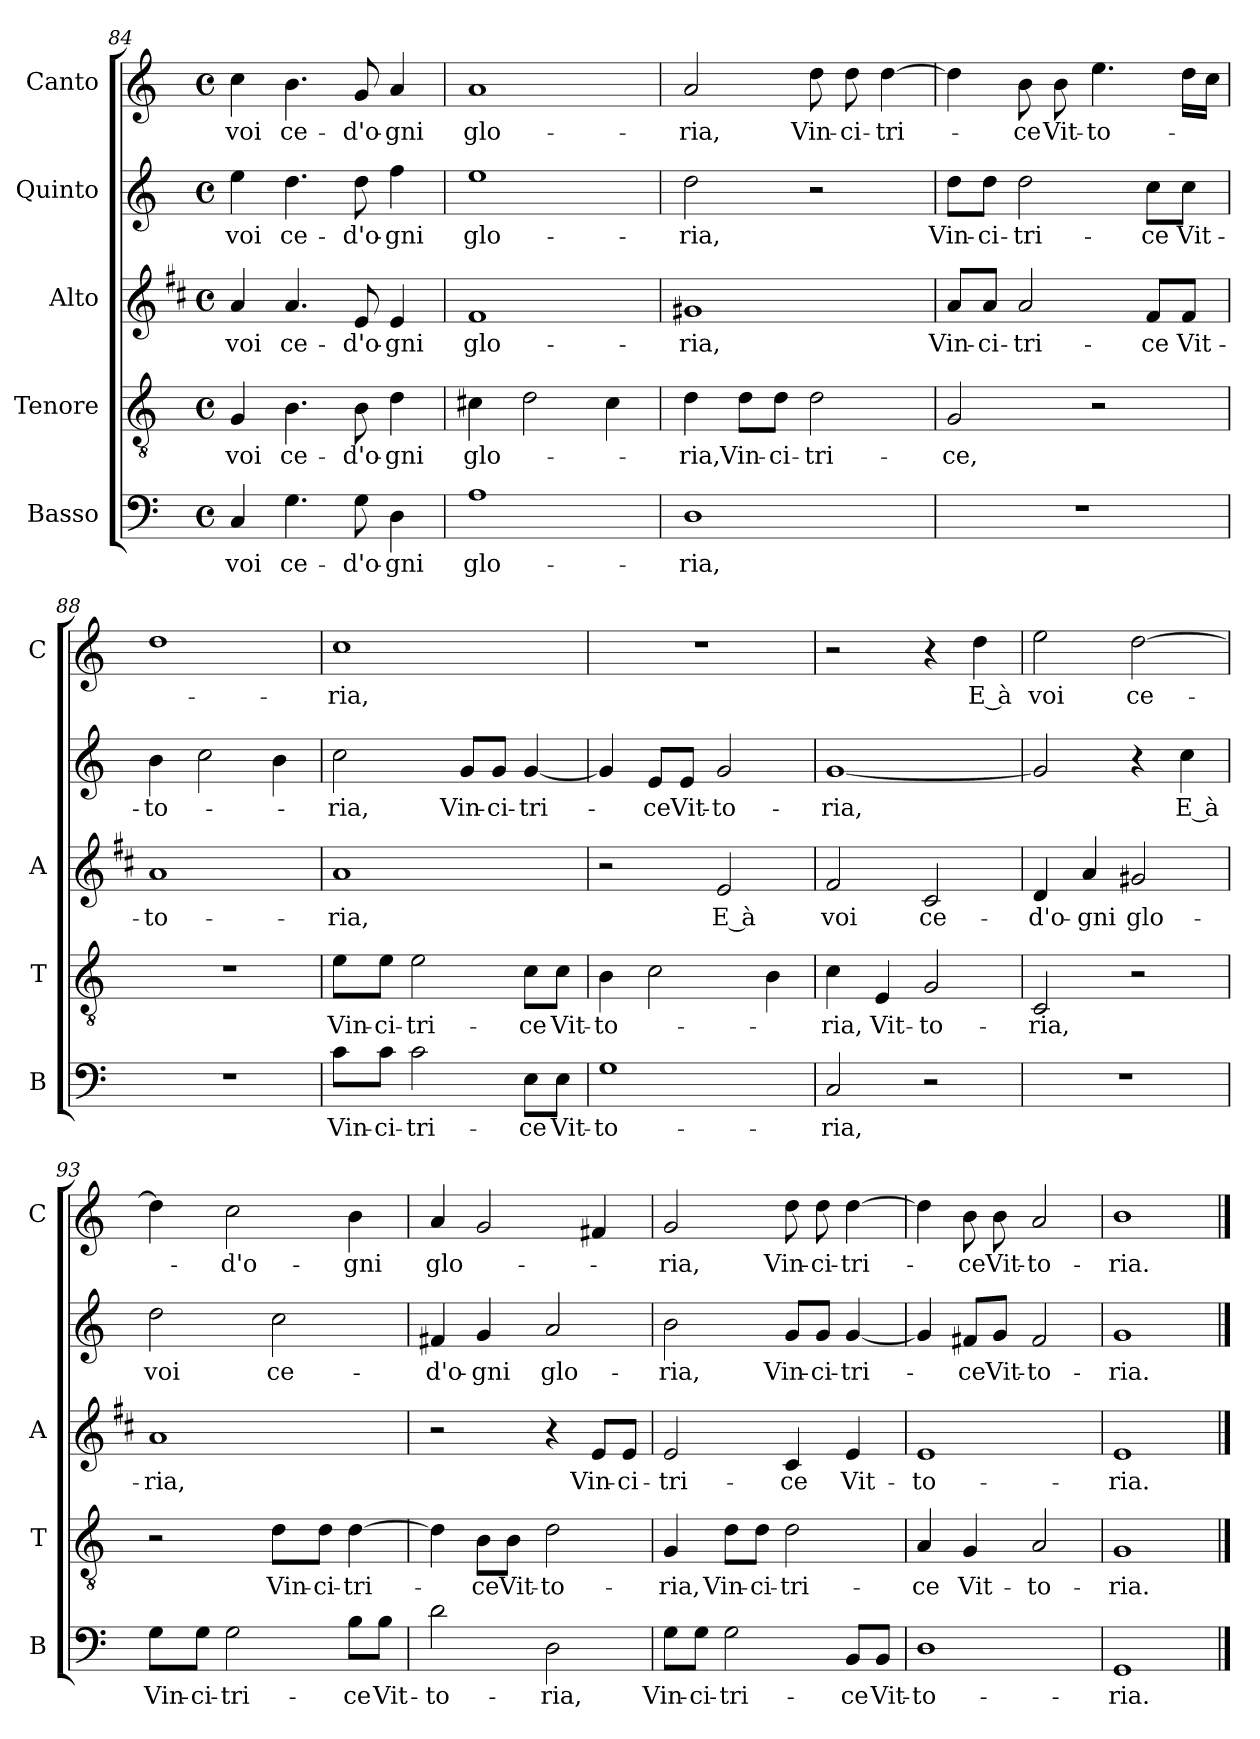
**kern	**text	**kern	**text	**kern	**text	**kern	**text	**kern	**text
*part5	*part5	*part4	*part4	*part3	*part3	*part2	*part2	*part1	*part1
*staff5	*staff5	*staff4	*staff4	*staff3	*staff3	*staff2	*staff2	*staff1	*staff1
*I"Basso	*	*I"Tenore	*	*I"Alto	*	*I"Quinto	*	*I"Canto	*
*I'B	*	*I'T	*	*I'A	*	*	*	*I'C	*
*clefF4	*	*clefGv2	*	*clefG2	*	*clefG2	*	*clefG2	*
*	*	*	*	*ITrd1c2	*	*	*	*	*
*k[]	*	*k[]	*	*k[]	*	*k[]	*	*k[]	*
*C:	*	*C:	*	*C:	*	*C:	*	*C:	*
*M4/4	*	*M4/4	*	*M4/4	*	*M4/4	*	*M4/4	*
*met(c)	*	*met(c)	*	*met(c)	*	*met(c)	*	*met(c)	*
=84	=84	=84	=84	=84	=84	=84	=84	=84	=84
!	!LO:LY:b	!	!LO:LY:b	!	!LO:LY:b	!	!LO:LY:b	!	!LO:LY:b
4C/	voi	4G/	voi	4g/	voi	4ee\	voi	4cc\	voi
!	!LO:LY:b	!	!LO:LY:b	!	!LO:LY:b	!	!LO:LY:b	!	!LO:LY:b
4.G\	ce-	4.B\	ce-	4.g/	ce-	4.dd\	ce-	4.b\	ce-
!	!LO:LY:b	!	!LO:LY:b	!	!LO:LY:b	!	!LO:LY:b	!	!LO:LY:b
8G\	-d'o-	8B\	-d'o-	8d/	-d'o-	8dd\	-d'o-	8g/	-d'o-
!	!LO:LY:b	!	!LO:LY:b	!	!LO:LY:b	!	!LO:LY:b	!	!LO:LY:b
4D\	-gni	4d\	-gni	4d/	-gni	4ff\	-gni	4a/	-gni
=85	=85	=85	=85	=85	=85	=85	=85	=85	=85
!	!LO:LY:b	!	!LO:LY:b	!	!LO:LY:b	!	!LO:LY:b	!	!LO:LY:b
1A	glo-	4c#X\	glo-	1e	glo-	1ee	glo-	1a	glo-
.	.	2d\	.	.	.	.	.	.	.
.	.	4c#\	.	.	.	.	.	.	.
!!LO:PB:g=z
=86	=86	=86	=86	=86	=86	=86	=86	=86	=86
!	!LO:LY:b	!	!LO:LY:b	!	!LO:LY:b	!	!LO:LY:b	!	!LO:LY:b
1D	-ria,	4d\	-ria,	1f#X	-ria,	2dd\	-ria,	2a/	-ria,
!	!	!	!LO:LY:b	!	!	!	!	!	!
.	.	8d\L	Vin-	.	.	.	.	.	.
!	!	!	!LO:LY:b	!	!	!	!	!	!
.	.	8d\J	-ci-	.	.	.	.	.	.
!	!	!	!LO:LY:b	!	!	!	!	!	!LO:LY:b
.	.	2d\	-tri-	.	.	2r	.	8dd\	Vin-
!	!	!	!	!	!	!	!	!	!LO:LY:b
.	.	.	.	.	.	.	.	8dd\	-ci-
!	!	!	!	!	!	!	!	!	!LO:LY:b
.	.	.	.	.	.	.	.	[4dd\	-tri-
=87	=87	=87	=87	=87	=87	=87	=87	=87	=87
!	!	!	!LO:LY:b	!	!LO:LY:b	!	!LO:LY:b	!	!
1r	.	2G/	-ce,	8g/L	Vin-	8dd\L	Vin-	4dd\]	.
!	!	!	!	!	!LO:LY:b	!	!LO:LY:b	!	!
.	.	.	.	8g/J	-ci-	8dd\J	-ci-	.	.
!	!	!	!	!	!LO:LY:b	!	!LO:LY:b	!	!LO:LY:b
.	.	.	.	2g/	-tri-	2dd\	-tri-	8b\	-ce
!	!	!	!	!	!	!	!	!	!LO:LY:b
.	.	.	.	.	.	.	.	8b\	Vit-
!	!	!	!	!	!	!	!	!	!LO:LY:b
.	.	2r	.	.	.	.	.	4.ee\	-to-
!	!	!	!	!	!LO:LY:b	!	!LO:LY:b	!	!
.	.	.	.	8e/L	-ce	8cc\L	-ce	.	.
!	!	!	!	!	!LO:LY:b	!	!LO:LY:b	!	!
.	.	.	.	8e/J	Vit-	8cc\J	Vit-	16dd\LL	.
.	.	.	.	.	.	.	.	16cc\JJ	.
=88	=88	=88	=88	=88	=88	=88	=88	=88	=88
!	!	!	!	!	!LO:LY:b	!	!LO:LY:b	!	!
1r	.	1r	.	1g	-to-	4b\	-to-	1dd	.
.	.	.	.	.	.	2cc\	.	.	.
.	.	.	.	.	.	4b\	.	.	.
=89	=89	=89	=89	=89	=89	=89	=89	=89	=89
!	!LO:LY:b	!	!LO:LY:b	!	!LO:LY:b	!	!LO:LY:b	!	!LO:LY:b
8c\L	Vin-	8e\L	Vin-	1g	-ria,	2cc\	-ria,	1cc	-ria,
!	!LO:LY:b	!	!LO:LY:b	!	!	!	!	!	!
8c\J	-ci-	8e\J	-ci-	.	.	.	.	.	.
!	!LO:LY:b	!	!LO:LY:b	!	!	!	!	!	!
2c\	-tri-	2e\	-tri-	.	.	.	.	.	.
!	!	!	!	!	!	!	!LO:LY:b	!	!
.	.	.	.	.	.	8g/L	Vin-	.	.
!	!	!	!	!	!	!	!LO:LY:b	!	!
.	.	.	.	.	.	8g/J	-ci-	.	.
!	!LO:LY:b	!	!LO:LY:b	!	!	!	!LO:LY:b	!	!
8E\L	-ce	8c\L	-ce	.	.	[4g/	-tri-	.	.
!	!LO:LY:b	!	!LO:LY:b	!	!	!	!	!	!
8E\J	Vit-	8c\J	Vit-	.	.	.	.	.	.
=90	=90	=90	=90	=90	=90	=90	=90	=90	=90
!	!LO:LY:b	!	!LO:LY:b	!	!	!	!	!	!
1G	-to-	4B\	-to-	2r	.	4g/]	.	1r	.
!	!	!	!	!	!	!	!LO:LY:b	!	!
.	.	2c\	.	.	.	8e/L	-ce	.	.
!	!	!	!	!	!	!	!LO:LY:b	!	!
.	.	.	.	.	.	8e/J	Vit-	.	.
!	!	!	!	!	!LO:LY:b	!	!LO:LY:b	!	!
.	.	.	.	2d/	E à	2g/	-to-	.	.
.	.	4B\	.	.	.	.	.	.	.
=91	=91	=91	=91	=91	=91	=91	=91	=91	=91
!	!LO:LY:b	!	!LO:LY:b	!	!LO:LY:b	!	!LO:LY:b	!	!
2C/	-ria,	4c\	-ria,	2e/	voi	[1g	-ria,	2r	.
!	!	!	!LO:LY:b	!	!	!	!	!	!
.	.	4E/	Vit-	.	.	.	.	.	.
!	!	!	!LO:LY:b	!	!LO:LY:b	!	!	!	!
2r	.	2G/	-to-	2B/	ce-	.	.	4r	.
!	!	!	!	!	!	!	!	!	!LO:LY:b
.	.	.	.	.	.	.	.	4dd\	E à
!!LO:LB:g=z
=92	=92	=92	=92	=92	=92	=92	=92	=92	=92
!	!	!	!LO:LY:b	!	!LO:LY:b	!	!	!	!LO:LY:b
1r	.	2C/	-ria,	4c/	-d'o-	2g/]	.	2ee\	voi
!	!	!	!	!	!LO:LY:b	!	!	!	!
.	.	.	.	4g/	-gni	.	.	.	.
!	!	!	!	!	!LO:LY:b	!	!	!	!LO:LY:b
.	.	2r	.	2f#X/	glo-	4r	.	[2dd\	ce-
!	!	!	!	!	!	!	!LO:LY:b	!	!
.	.	.	.	.	.	4cc\	E à	.	.
=93	=93	=93	=93	=93	=93	=93	=93	=93	=93
!	!LO:LY:b	!	!	!	!LO:LY:b	!	!LO:LY:b	!	!
8G\L	Vin-	2r	.	1g	-ria,	2dd\	voi	4dd\]	.
!	!LO:LY:b	!	!	!	!	!	!	!	!
8G\J	-ci-	.	.	.	.	.	.	.	.
!	!LO:LY:b	!	!	!	!	!	!	!	!LO:LY:b
2G\	-tri-	.	.	.	.	.	.	2cc\	-d'o-
!	!	!	!LO:LY:b	!	!	!	!LO:LY:b	!	!
.	.	8d\L	Vin-	.	.	2cc\	ce-	.	.
!	!	!	!LO:LY:b	!	!	!	!	!	!
.	.	8d\J	-ci-	.	.	.	.	.	.
!	!LO:LY:b	!	!LO:LY:b	!	!	!	!	!	!LO:LY:b
8B\L	-ce	[4d\	-tri-	.	.	.	.	4b\	-gni
!	!LO:LY:b	!	!	!	!	!	!	!	!
8B\J	Vit-	.	.	.	.	.	.	.	.
=94	=94	=94	=94	=94	=94	=94	=94	=94	=94
!	!LO:LY:b	!	!	!	!	!	!LO:LY:b	!	!LO:LY:b
2d\	-to-	4d\]	.	2r	.	4f#X/	-d'o-	4a/	glo-
!	!	!	!LO:LY:b	!	!	!	!LO:LY:b	!	!
.	.	8B\L	-ce	.	.	4g/	-gni	2g/	.
!	!	!	!LO:LY:b	!	!	!	!	!	!
.	.	8B\J	Vit-	.	.	.	.	.	.
!	!LO:LY:b	!	!LO:LY:b	!	!	!	!LO:LY:b	!	!
2D\	-ria,	2d\	-to-	4r	.	2a/	glo-	.	.
!	!	!	!	!	!LO:LY:b	!	!	!	!
.	.	.	.	8d/L	Vin-	.	.	4f#X/	.
!	!	!	!	!	!LO:LY:b	!	!	!	!
.	.	.	.	8d/J	-ci-	.	.	.	.
=95	=95	=95	=95	=95	=95	=95	=95	=95	=95
!	!LO:LY:b	!	!LO:LY:b	!	!LO:LY:b	!	!LO:LY:b	!	!LO:LY:b
8G\L	Vin-	4G/	-ria,	2d/	-tri-	2b\	-ria,	2g/	-ria,
!	!LO:LY:b	!	!	!	!	!	!	!	!
8G\J	-ci-	.	.	.	.	.	.	.	.
!	!LO:LY:b	!	!LO:LY:b	!	!	!	!	!	!
2G\	-tri-	8d\L	Vin-	.	.	.	.	.	.
!	!	!	!LO:LY:b	!	!	!	!	!	!
.	.	8d\J	-ci-	.	.	.	.	.	.
!	!	!	!LO:LY:b	!	!LO:LY:b	!	!LO:LY:b	!	!LO:LY:b
.	.	2d\	-tri-	4B/	-ce	8g/L	Vin-	8dd\	Vin-
!	!	!	!	!	!	!	!LO:LY:b	!	!LO:LY:b
.	.	.	.	.	.	8g/J	-ci-	8dd\	-ci-
!	!LO:LY:b	!	!	!	!LO:LY:b	!	!LO:LY:b	!	!LO:LY:b
8BB/L	-ce	.	.	4d/	Vit-	[4g/	-tri-	[4dd\	-tri-
!	!LO:LY:b	!	!	!	!	!	!	!	!
8BB/J	Vit-	.	.	.	.	.	.	.	.
=96	=96	=96	=96	=96	=96	=96	=96	=96	=96
!	!LO:LY:b	!	!LO:LY:b	!	!LO:LY:b	!	!	!	!
1D	-to-	4A/	-ce	1d	-to-	4g/]	.	4dd\]	.
!	!	!	!LO:LY:b	!	!	!	!LO:LY:b	!	!LO:LY:b
.	.	4G/	Vit-	.	.	8f#X/L	-ce	8b\	-ce
!	!	!	!	!	!	!	!LO:LY:b	!	!LO:LY:b
.	.	.	.	.	.	8g/J	Vit-	8b\	Vit-
!	!	!	!LO:LY:b	!	!	!	!LO:LY:b	!	!LO:LY:b
.	.	2A/	-to-	.	.	2f#/	-to-	2a/	-to-
=97	=97	=97	=97	=97	=97	=97	=97	=97	=97
!	!LO:LY:b	!	!LO:LY:b	!	!LO:LY:b	!	!LO:LY:b	!	!LO:LY:b
1GG	-ria.	1G	-ria.	1d	-ria.	1g	-ria.	1b	-ria.
==	==	==	==	==	==	==	==	==	==
*-	*-	*-	*-	*-	*-	*-	*-	*-	*-
